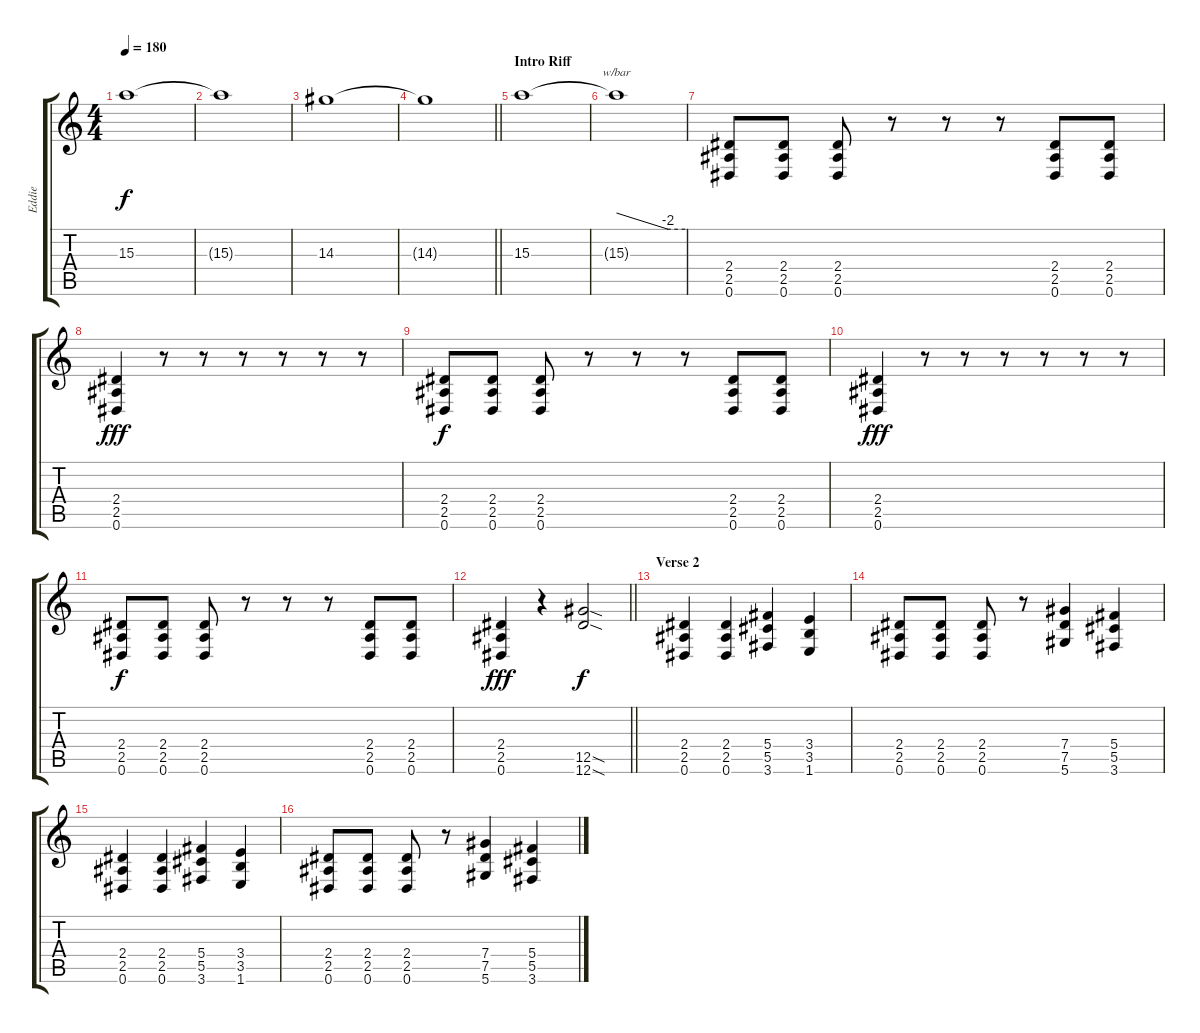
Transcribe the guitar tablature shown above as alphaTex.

\track ("Eddie" "Eddie") {instrument distortionguitar}
\staff {score tabs}
\tuning (Eb4 Bb3 Gb3 Db3 Ab2 Eb2) {hide}
\ts (4 4)
\tempo 180
\clef g2
\ks c
15.3.1{dy f} |
15.3{t}.1 |
14.3.1 |
\barLineRight lightlight
14.3{t}.1 |
\section ("" "Intro Riff")
15.3.1 |
15.3{t}.1{tbe (custom default 0 0 45 -8 60 -8)} |
(2.4 2.5 0.6).8 (2.4 2.5 0.6).8 (2.4 2.5 0.6).8 r.8 r.8 r.8 (2.4 2.5 0.6).8 (2.4 2.5 0.6).8 |
(2.4 2.5 0.6).4{dy fff} r.8 r.8 r.8 r.8 r.8 r.8 |
(2.4 2.5 0.6).8{dy f} (2.4 2.5 0.6).8 (2.4 2.5 0.6).8 r.8 r.8 r.8 (2.4 2.5 0.6).8 (2.4 2.5 0.6).8 |
(2.4 2.5 0.6).4{dy fff} r.8 r.8 r.8 r.8 r.8 r.8 |
(2.4 2.5 0.6).8{dy f} (2.4 2.5 0.6).8 (2.4 2.5 0.6).8 r.8 r.8 r.8 (2.4 2.5 0.6).8 (2.4 2.5 0.6).8 |
\barLineRight lightlight
(2.4 2.5 0.6).4{dy fff} r.4 (12.5{sod} 12.6{sod}).2{dy f} |
\section ("" "Verse 2")
(2.4 2.5 0.6).4 (2.4 2.5 0.6).4 (5.4 5.5 3.6).4 (3.4 3.5 1.6).4 |
(2.4 2.5 0.6).8 (2.4 2.5 0.6).8 (2.4 2.5 0.6).8 r.8 (7.4 7.5 5.6).4 (5.4 5.5 3.6).4 |
(2.4 2.5 0.6).4 (2.4 2.5 0.6).4 (5.4 5.5 3.6).4 (3.4 3.5 1.6).4 |
(2.4 2.5 0.6).8 (2.4 2.5 0.6).8 (2.4 2.5 0.6).8 r.8 (7.4 7.5 5.6).4 (5.4 5.5 3.6).4
